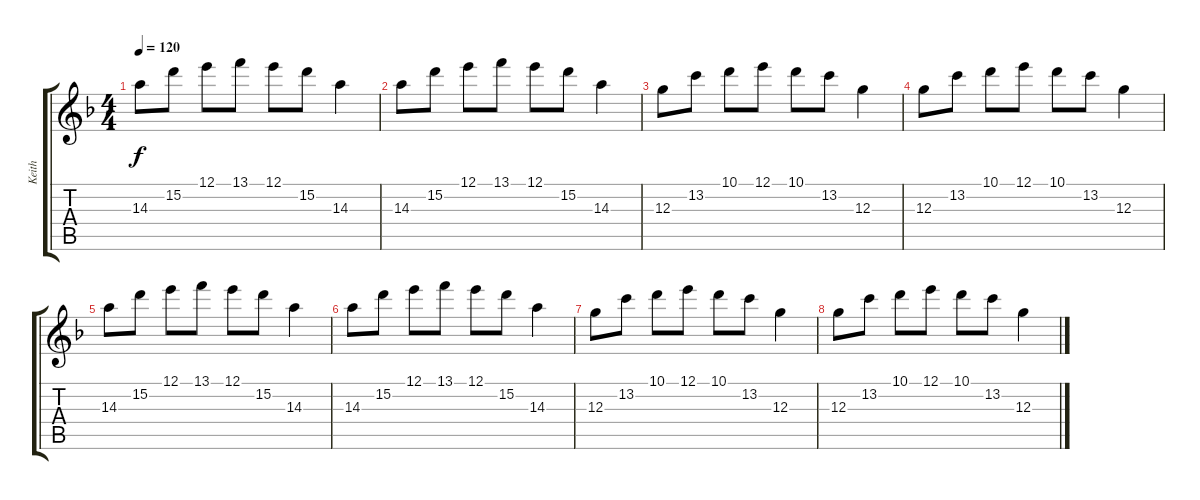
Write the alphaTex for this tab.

\track ("Keith" "Keith") {instrument distortionguitar}
\staff {score tabs}
\tuning (E4 B3 G3 D3 A2 E2) {hide}
\ts (4 4)
\tempo 120
\clef g2
\ks dminor
14.3.8{dy f} 15.2.8 12.1.8 13.1.8 12.1.8 15.2.8 14.3.4 |
14.3.8 15.2.8 12.1.8 13.1.8 12.1.8 15.2.8 14.3.4 |
12.3.8 13.2.8 10.1.8 12.1.8 10.1.8 13.2.8 12.3.4 |
12.3.8 13.2.8 10.1.8 12.1.8 10.1.8 13.2.8 12.3.4 |
14.3.8 15.2.8 12.1.8 13.1.8 12.1.8 15.2.8 14.3.4 |
14.3.8 15.2.8 12.1.8 13.1.8 12.1.8 15.2.8 14.3.4 |
12.3.8 13.2.8 10.1.8 12.1.8 10.1.8 13.2.8 12.3.4 |
12.3.8 13.2.8 10.1.8 12.1.8 10.1.8 13.2.8 12.3.4
